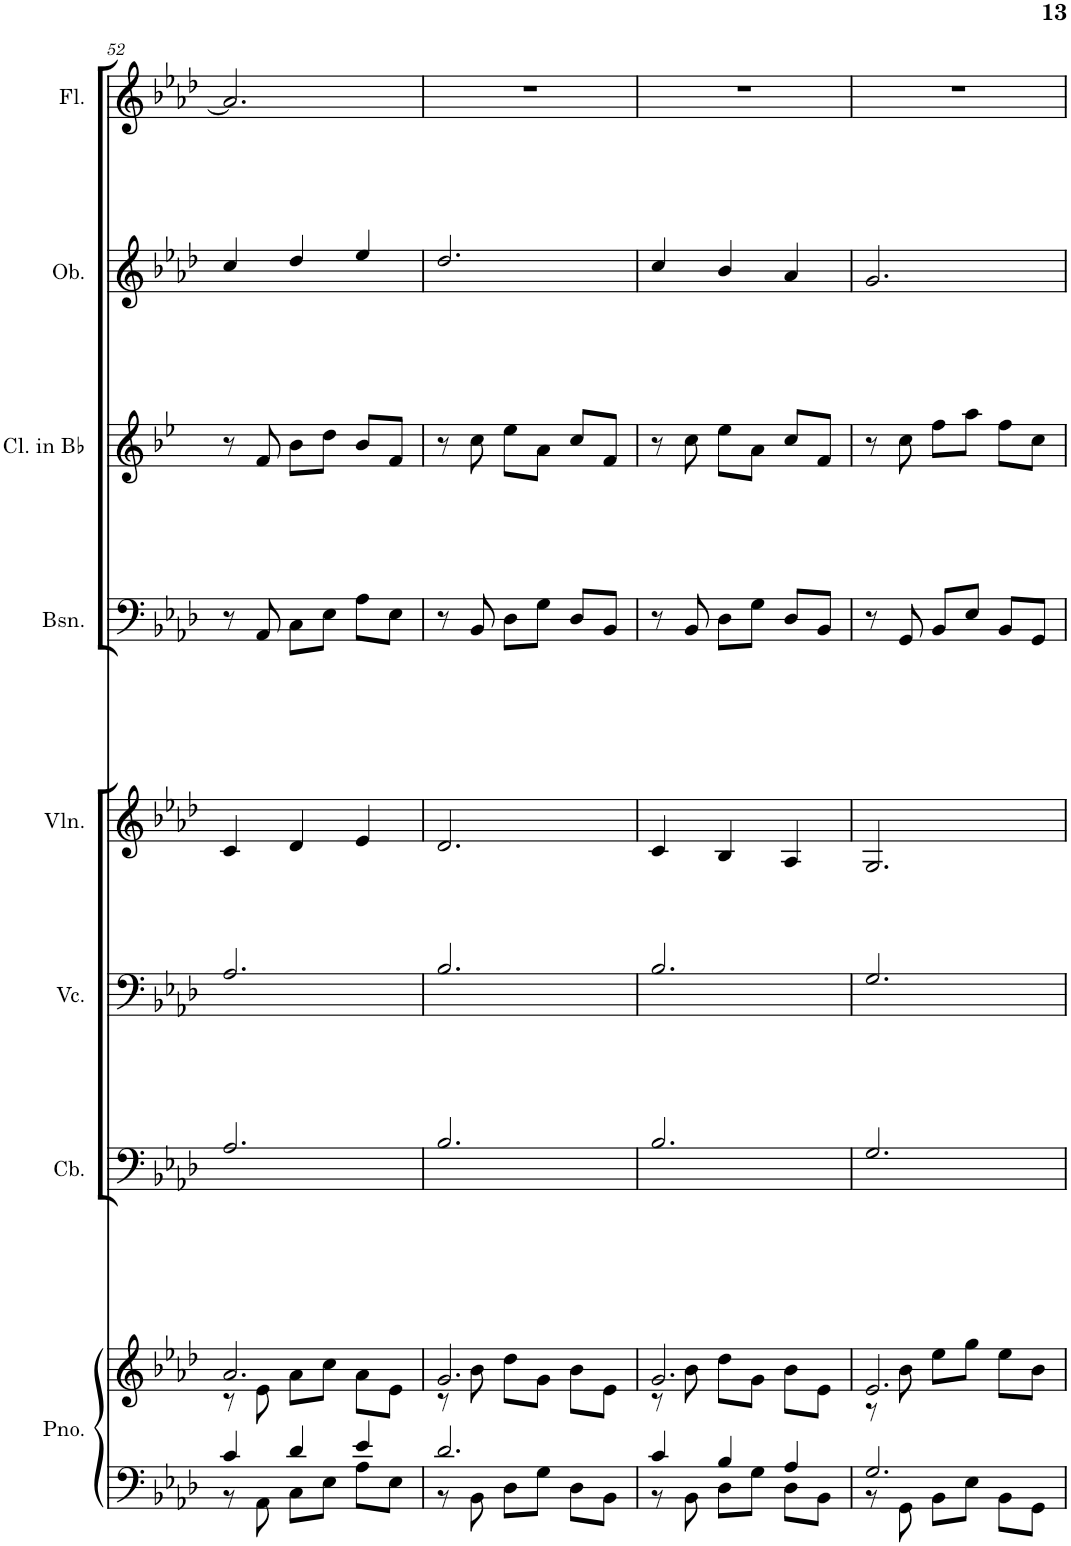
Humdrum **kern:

**kern	**kern	**kern	**kern	**kern	**kern	**kern	**kern	**kern
*part8	*part8	*part7	*part6	*part5	*part4	*part3	*part2	*part1
*staff9	*staff8	*staff7	*staff6	*staff5	*staff4	*staff3	*staff2	*staff1
*I"Piano	*	*I"Contrabbasso	*I"Violoncello	*I"Violino I	*I"Fagotto	*I"Clarinetto	*I"Oboe	*I"Flauto
*I'Pno.	*	*I'Cb.	*I'Vc.	*I'Vln.	*	*	*I'Ob.	*I'Fl.
!!LO:PB:g=z
*clefF4	*clefG2	*clefF4	*clefF4	*clefG2	*clefF4	*clefG2	*clefG2	*clefG2
*	*	*Trd7c12	*	*	*	*Trd1c2	*	*
*k[b-e-a-d-]	*k[b-e-a-d-]	*k[b-e-a-d-]	*k[b-e-a-d-]	*k[b-e-a-d-]	*k[b-e-a-d-]	*k[b-e-]	*k[b-e-a-d-]	*k[b-e-a-d-]
*M3/4	*M3/4	*M3/4	*M3/4	*M3/4	*M3/4	*M3/4	*M3/4	*M3/4
=52	=52	=52	=52	=52	=52	=52	=52	=52
*^	*^	*	*	*	*	*	*	*
4c^^/	8r	2.a-/	8r	2.A-/	2.A-/	4c/	8r	8r	4cc/	2.a-/]
.	8AA-\	.	8e-\	.	.	.	8AA-/	8f/	.	.
4d-^^/	8C\L	.	8a-\L	.	.	4d-/	8C\L	8b-\L	4dd-/	.
.	8E-\J	.	8cc\J	.	.	.	8E-\J	8dd\J	.	.
4e-^^/	8A-\L	.	8a-\L	.	.	4e-/	8A-\L	8b-/L	4ee-/	.
.	8E-\J	.	8e-\J	.	.	.	8E-\J	8f/J	.	.
=53	=53	=53	=53	=53	=53	=53	=53	=53	=53	=53
2.d-^^/	8r	2.g/	8r	2.B-/	2.B-/	2.d-/	8r	8r	2.dd-/	2.r
.	8BB-\	.	8b-\	.	.	.	8BB-/	8cc\	.	.
.	8D-\L	.	8dd-\L	.	.	.	8D-\L	8ee-\L	.	.
.	8G\J	.	8g\J	.	.	.	8G\J	8a\J	.	.
.	8D-\L	.	8b-\L	.	.	.	8D-/L	8cc/L	.	.
.	8BB-\J	.	8e-\J	.	.	.	8BB-/J	8f/J	.	.
=54	=54	=54	=54	=54	=54	=54	=54	=54	=54	=54
4c^^/	8r	2.g/	8r	2.B-/	2.B-/	4c/	8r	8r	4cc/	2.r
.	8BB-\	.	8b-\	.	.	.	8BB-/	8cc\	.	.
4B-^^/	8D-\L	.	8dd-\L	.	.	4B-/	8D-\L	8ee-\L	4b-/	.
.	8G\J	.	8g\J	.	.	.	8G\J	8a\J	.	.
4A-^^/	8D-\L	.	8b-\L	.	.	4A-/	8D-/L	8cc/L	4a-/	.
.	8BB-\J	.	8e-\J	.	.	.	8BB-/J	8f/J	.	.
=55	=55	=55	=55	=55	=55	=55	=55	=55	=55	=55
2.G^^/	8r	2.e-^^/	8r	2.G/	2.G/	2.G/	8r	8r	2.g/	2.r
.	8GG\	.	8b-\	.	.	.	8GG/	8cc\	.	.
.	8BB-\L	.	8ee-\L	.	.	.	8BB-/L	8ff\L	.	.
.	8E-\J	.	8gg\J	.	.	.	8E-/J	8aa\J	.	.
.	8BB-\L	.	8ee-\L	.	.	.	8BB-/L	8ff\L	.	.
.	8GG\J	.	8b-\J	.	.	.	8GG/J	8cc\J	.	.
*v	*v	*	*	*	*	*	*	*	*	*
*	*v	*v	*	*	*	*	*	*	*
=	=	=	=	=	=	=	=	=
*-	*-	*-	*-	*-	*-	*-	*-	*-
